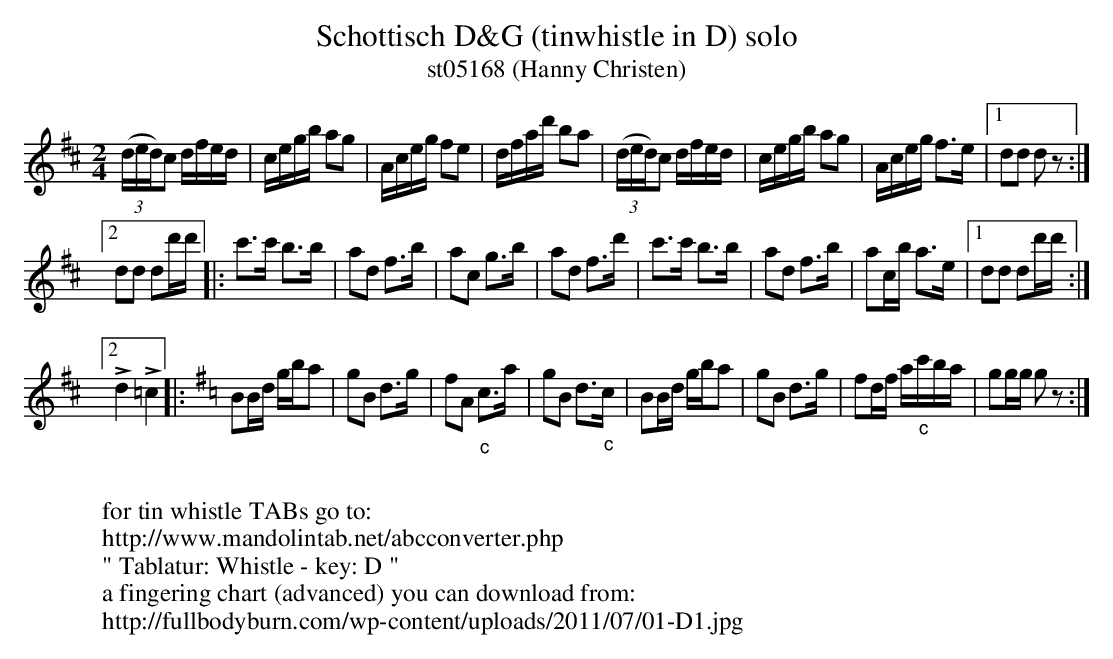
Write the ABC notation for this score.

X:1
T:Schottisch D&G (tinwhistle in D) solo
T:st05168 (Hanny Christen)
M:2/4
L:1/16
K:D transpose=12
((3ded)c2 dfed | cegb a2g2 | Aceg f2e2 | dfad' b2a2 | ((3ded)c2 dfed | cegb a2g2 | Aceg f3e |1 d2d2 d2z2 :|2
d2d2 d2d'd' |: [L:1/8] c'>c' b>b | ad f>b | ac g>b | ad f>d' | c'>c' b>b | ad f>b | ac/2b/2 a>e |1 dd dd'/2d'/2 :|2
!>!d2!>!=c2 |: [K:G] BB/2d/2 g/2b/2a | gB d>g | fA "_c"c>a | gB d>"_c"c | BB/2d/2 g/2b/2a | gB d>g | fd/2f/2 a/2"_c"c'/2b/2a/2 | gg/2g/2 gz :|
W:
W:for tin whistle TABs go to:
W:http://www.mandolintab.net/abcconverter.php
W:" Tablatur: Whistle - key: D "
W:a fingering chart (advanced) you can download from:
W:http://fullbodyburn.com/wp-content/uploads/2011/07/01-D1.jpg
